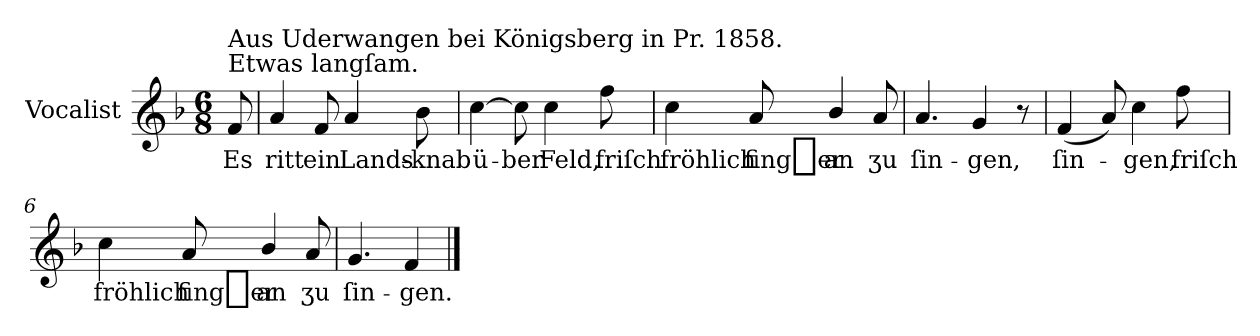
**kern	**text
*part1	*part1
*staff1	*staff1
*I"Vocalist	*
*k[b-]	*
*F:	*
*M6/8	*
=	=
!LO:TX:a:t=Etwas langſam.	!
!LO:TX:a:t=Aus Uderwangen bei Königsberg in Pr. 1858.	!
8f	Es
=1	=1
4a	ritt
8f	ein
4a	Lands-
8b-	-knab
=2	=2
[4cc	ü-
8cc]	-ber
4cc	Feld,
8ff	friſch
=3	=3
4cc	fröhlich
8a	fing_er
4b-/	an
8a	ʒu
=4	=4
4.a	ſin-
4g	-gen,
8r	.
=5	=5
(4f	ſin-
8a)	.
4cc	-gen,
8ff	friſch
=6	=6
4cc	fröhlich
8a	fing_er
4b-/	an
8a	ʒu
=7	=7
4.g	ſin-
4f	-gen.
==	==
*-	*-
